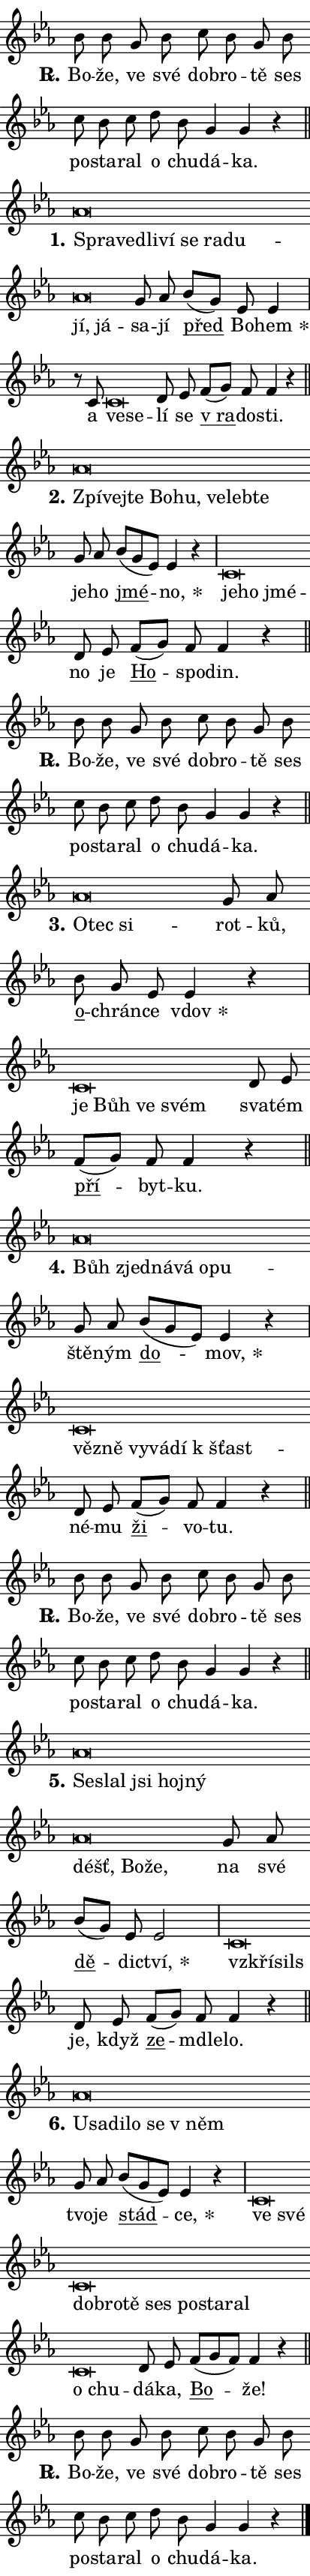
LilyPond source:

\version "2.22.1"
\header { tagline = "" }
\paper {
  indent = 0\cm
  top-margin = 0\cm
  right-margin = 0\cm
  bottom-margin = 0\cm
  left-margin = 0\cm
  paper-width = 7\cm
  page-breaking = #ly:one-page-breaking
  system-system-spacing.basic-distance = #11
  score-system-spacing.basic-distance = #11
  ragged-last = ##f
}


%% Author: Thomas Morley
%% https://lists.gnu.org/archive/html/lilypond-user/2020-05/msg00002.html
#(define (line-position grob)
"Returns position of @var[grob} in current system:
   @code{'start}, if at first time-step
   @code{'end}, if at last time-step
   @code{'middle} otherwise
"
  (let* ((col (ly:item-get-column grob))
         (ln (ly:grob-object col 'left-neighbor))
         (rn (ly:grob-object col 'right-neighbor))
         (col-to-check-left (if (ly:grob? ln) ln col))
         (col-to-check-right (if (ly:grob? rn) rn col))
         (break-dir-left
           (and
             (ly:grob-property col-to-check-left 'non-musical #f)
             (ly:item-break-dir col-to-check-left)))
         (break-dir-right
           (and
             (ly:grob-property col-to-check-right 'non-musical #f)
             (ly:item-break-dir col-to-check-right))))
        (cond ((eqv? 1 break-dir-left) 'start)
              ((eqv? -1 break-dir-right) 'end)
              (else 'middle))))

#(define (tranparent-at-line-position vctor)
  (lambda (grob)
  "Relying on @code{line-position} select the relevant enry from @var{vctor}.
Used to determine transparency,"
    (case (line-position grob)
      ((end) (not (vector-ref vctor 0)))
      ((middle) (not (vector-ref vctor 1)))
      ((start) (not (vector-ref vctor 2))))))

noteHeadBreakVisibility =
#(define-music-function (break-visibility)(vector?)
"Makes @code{NoteHead}s transparent relying on @var{break-visibility}"
#{
  \override NoteHead.transparent =
    #(tranparent-at-line-position break-visibility)
#})

#(define delete-ledgers-for-transparent-note-heads
  (lambda (grob)
    "Reads whether a @code{NoteHead} is transparent.
If so this @code{NoteHead} is removed from @code{'note-heads} from
@var{grob}, which is supposed to be @code{LedgerLineSpanner}.
As a result ledgers are not printed for this @code{NoteHead}"
    (let* ((nhds-array (ly:grob-object grob 'note-heads))
           (nhds-list
             (if (ly:grob-array? nhds-array)
                 (ly:grob-array->list nhds-array)
                 '()))
           ;; Relies on the transparent-property being done before
           ;; Staff.LedgerLineSpanner.after-line-breaking is executed.
           ;; This is fragile ...
           (to-keep
             (remove
               (lambda (nhd)
                 (ly:grob-property nhd 'transparent #f))
               nhds-list)))
      ;; TODO find a better method to iterate over grob-arrays, similiar
      ;; to filter/remove etc for lists
      ;; For now rebuilt from scratch
      (set! (ly:grob-object grob 'note-heads)  '())
      (for-each
        (lambda (nhd)
          (ly:pointer-group-interface::add-grob grob 'note-heads nhd))
        to-keep))))

hideNotes = {
  \noteHeadBreakVisibility #begin-of-line-visible
}
unHideNotes = {
  \noteHeadBreakVisibility #all-visible
}

% work-around for resetting accidentals
% https://lilypond.org/doc/v2.23/Documentation/notation/displaying-rhythms#unmetered-music
cadenzaMeasure = {
  \cadenzaOff
  \partial 1024 s1024
  \cadenzaOn
}

#(define-markup-command (accent layout props text) (markup?)
  "Underline accented syllable"
  (interpret-markup layout props
    #{\markup \override #'(offset . 4.3) \underline { #text }#}))

responsum = \markup \concat {
  "R" \hspace #-1.05 \path #0.1 #'((moveto 0 0.07) (lineto 0.9 0.8)) \hspace #0.05 "."
}

\layout {
    \context {
        \Staff
        \remove "Time_signature_engraver"
        \override LedgerLineSpanner.after-line-breaking = #delete-ledgers-for-transparent-note-heads
    }
    \context {
        \Voice {
            \override NoteHead.output-attributes = #'((class . "notehead"))
            \override Hairpin.height = #0.55
        }
    }
    \context {
        \Lyrics {
            \override StanzaNumber.output-attributes = #'((class . "stanzanumber"))
            \override LyricSpace.minimum-distance = #0.9
            \override LyricText.font-name = #"TeX Gyre Schola"
            \override LyricText.font-size = 1
            \override StanzaNumber.font-name = #"TeX Gyre Schola Bold"
            \override StanzaNumber.font-size = 1
        }
    }
}

% magnetic-lyrics.ily
%
%   written by
%     Jean Abou Samra <jean@abou-samra.fr>
%     Werner Lemberg <wl@gnu.org>
%
%   adapted by
%     Jiri Hon <jiri.hon@gmail.com>
%
% Version 2022-Apr-15

% https://www.mail-archive.com/lilypond-user@gnu.org/msg149350.html

#(define (Left_hyphen_pointer_engraver context)
   "Collect syllable-hyphen-syllable occurrences in lyrics and store
them in properties.  This engraver only looks to the left.  For
example, if the lyrics input is @code{foo -- bar}, it does the
following.

@itemize @bullet
@item
Set the @code{text} property of the @code{LyricHyphen} grob between
@q{foo} and @q{bar} to @code{foo}.

@item
Set the @code{left-hyphen} property of the @code{LyricText} grob with
text @q{foo} to the @code{LyricHyphen} grob between @q{foo} and
@q{bar}.
@end itemize

Use this auxiliary engraver in combination with the
@code{lyric-@/text::@/apply-@/magnetic-@/offset!} hook."
   (let ((hyphen #f)
         (text #f))
     (make-engraver
      (acknowledgers
       ((lyric-syllable-interface engraver grob source-engraver)
        (set! text grob)))
      (end-acknowledgers
       ((lyric-hyphen-interface engraver grob source-engraver)
        ;(when (not (grob::has-interface grob 'lyric-space-interface))
          (set! hyphen grob)));)
      ((stop-translation-timestep engraver)
       (when (and text hyphen)
         (ly:grob-set-object! text 'left-hyphen hyphen))
       (set! text #f)
       (set! hyphen #f)))))

#(define (lyric-text::apply-magnetic-offset! grob)
   "If the space between two syllables is less than the value in
property @code{LyricText@/.details@/.squash-threshold}, move the right
syllable to the left so that it gets concatenated with the left
syllable.

Use this function as a hook for
@code{LyricText@/.after-@/line-@/breaking} if the
@code{Left_@/hyphen_@/pointer_@/engraver} is active."
   (let ((hyphen (ly:grob-object grob 'left-hyphen #f)))
     (when hyphen
       (let ((left-text (ly:spanner-bound hyphen LEFT)))
         (when (grob::has-interface left-text 'lyric-syllable-interface)
           (let* ((common (ly:grob-common-refpoint grob left-text X))
                  (this-x-ext (ly:grob-extent grob common X))
                  (left-x-ext
                   (begin
                     ;; Trigger magnetism for left-text.
                     (ly:grob-property left-text 'after-line-breaking)
                     (ly:grob-extent left-text common X)))
                  ;; `delta` is the gap width between two syllables.
                  (delta (- (interval-start this-x-ext)
                            (interval-end left-x-ext)))
                  (details (ly:grob-property grob 'details))
                  (threshold (assoc-get 'squash-threshold details 0.2)))
             (when (< delta threshold)
               (let* (;; We have to manipulate the input text so that
                      ;; ligatures crossing syllable boundaries are not
                      ;; disabled.  For languages based on the Latin
                      ;; script this is essentially a beautification.
                      ;; However, for non-Western scripts it can be a
                      ;; necessity.
                      (lt (ly:grob-property left-text 'text))
                      (rt (ly:grob-property grob 'text))
                      (is-space (grob::has-interface hyphen 'lyric-space-interface))
                      (space (if is-space " " ""))
                      (space-markup (grob-interpret-markup grob " "))
                      (space-size (interval-length (ly:stencil-extent space-markup X)))
                      (extra-delta (if is-space space-size 0))
                      ;; Append new syllable.
                      (ltrt-space (if (and (string? lt) (string? rt))
                                (string-append lt space rt)
                                (make-concat-markup (list lt space rt))))
                      ;; Right-align `ltrt` to the right side.
                      (ltrt-space-markup (grob-interpret-markup
                               grob
                               (make-translate-markup
                                (cons (interval-length this-x-ext) 0)
                                (make-right-align-markup ltrt-space)))))
                 (begin
                   ;; Don't print `left-text`.
                   (ly:grob-set-property! left-text 'stencil #f)
                   ;; Set text and stencil (which holds all collected
                   ;; syllables so far) and shift it to the left.
                   (ly:grob-set-property! grob 'text ltrt-space)
                   (ly:grob-set-property! grob 'stencil ltrt-space-markup)
                   (ly:grob-translate-axis! grob (- (- delta extra-delta)) X))))))))))


#(define (lyric-hyphen::displace-bounds-first grob)
   ;; Make very sure this callback isn't triggered too early.
   (let ((left (ly:spanner-bound grob LEFT))
         (right (ly:spanner-bound grob RIGHT)))
     (ly:grob-property left 'after-line-breaking)
     (ly:grob-property right 'after-line-breaking)
     (ly:lyric-hyphen::print grob)))

squashThreshold = #0.4

\layout {
  \context {
    \Lyrics
    \consists #Left_hyphen_pointer_engraver
    \override LyricText.after-line-breaking =
      #lyric-text::apply-magnetic-offset!
    \override LyricHyphen.stencil = #lyric-hyphen::displace-bounds-first
    \override LyricText.details.squash-threshold = \squashThreshold
    \override LyricHyphen.minimum-distance = 0
    \override LyricHyphen.minimum-length = \squashThreshold
  }
}

squash = \override LyricText.details.squash-threshold = 9999
unSquash = \override LyricText.details.squash-threshold = \squashThreshold

left = \override LyricText.self-alignment-X = #LEFT
unLeft = \revert LyricText.self-alignment-X

starOffset = #(lambda (grob) 
                (let ((x_offset (ly:self-alignment-interface::aligned-on-x-parent grob)))
                  (if (= x_offset 0) 0 (+ x_offset 1.2))))

star = #(define-music-function (syllable)(string?)
"Append star separator at the end of a syllable"
#{
  \once \override LyricText.X-offset = #starOffset
  \lyricmode { \markup {
    #syllable
    \override #'((font-name . "TeX Gyre Schola Bold")) \hspace #0.2 \lower #0.65 \larger "*"
  } }
#})

starAccent = #(define-music-function (syllable)(string?)
"Append star separator at the end of a syllable and make accent"
#{
  \once \override LyricText.X-offset = #starOffset
  \lyricmode { \markup {
    \accent #syllable
    \override #'((font-name . "TeX Gyre Schola Bold")) \hspace #0.2 \lower #0.65 \larger "*"
  } }
#})

breath = #(define-music-function (syllable)(string?)
"Append breathing indicator at the end of a syllable"
#{
  \lyricmode { \markup { #syllable "+" } }
#})

optionalBreath = #(define-music-function (syllable)(string?)
"Append optional breathing indicator at the end of a syllable"
#{
  \lyricmode { \markup { #syllable "(+)" } }
#})


\score {
    <<
        \new Voice = "melody" { \cadenzaOn \key es \major \relative { bes'8 bes g bes c bes g bes \bar "" c bes c \bar "" d bes g4 g r \cadenzaMeasure \bar "||" \break }
\relative { as'\breve*1/16 \hideNotes \breve*1/16 \bar "" \breve*1/16 \bar "" \breve*1/16 \bar "" \breve*1/16 \bar "" \breve*1/16 \bar "" \breve*1/16 \bar "" \breve*1/16 \breve*1/16 \bar "" \unHideNotes g8 as \bar "" bes[( g)] es es4 \cadenzaMeasure \bar "|" r8 c8 c\breve*1/16 \hideNotes \breve*1/16 \bar "" \unHideNotes d8 es \bar "" f[( g)] f f4 r \cadenzaMeasure \bar "||" \break }
\relative { as'\breve*1/16 \hideNotes \breve*1/16 \bar "" \breve*1/16 \bar "" \breve*1/16 \bar "" \breve*1/16 \bar "" \breve*1/16 \bar "" \breve*1/16 \breve*1/16 \bar "" \unHideNotes g8 as \bar "" bes[( g es)] es4 r \cadenzaMeasure \bar "|" c\breve*1/16 \hideNotes \breve*1/16 \breve*1/16 \bar "" \unHideNotes d8 es \bar "" f[( g)] f f4 r \cadenzaMeasure \bar "||" \break }
\relative { bes'8 bes g bes c bes g bes \bar "" c bes c \bar "" d bes g4 g r \cadenzaMeasure \bar "||" \break }
\relative { as'\breve*1/16 \hideNotes \breve*1/16 \breve*1/16 \bar "" \unHideNotes g8 as \bar "" bes g es es4 r \cadenzaMeasure \bar "|" c\breve*1/16 \hideNotes \breve*1/16 \bar "" \breve*1/16 \breve*1/16 \bar "" \unHideNotes d8 es \bar "" f[( g)] f f4 r \cadenzaMeasure \bar "||" \break }
\relative { as'\breve*1/16 \hideNotes \breve*1/16 \bar "" \breve*1/16 \bar "" \breve*1/16 \bar "" \breve*1/16 \breve*1/16 \bar "" \unHideNotes g8 as \bar "" bes[( g es)] es4 r \cadenzaMeasure \bar "|" c\breve*1/16 \hideNotes \breve*1/16 \bar "" \breve*1/16 \bar "" \breve*1/16 \bar "" \breve*1/16 \breve*1/16 \bar "" \unHideNotes d8 es \bar "" f[( g)] f f4 r \cadenzaMeasure \bar "||" \break }
\relative { bes'8 bes g bes c bes g bes \bar "" c bes c \bar "" d bes g4 g r \cadenzaMeasure \bar "||" \break }
\relative { as'\breve*1/16 \hideNotes \breve*1/16 \bar "" \breve*1/16 \bar "" \breve*1/16 \bar "" \breve*1/16 \bar "" \breve*1/16 \bar "" \breve*1/16 \breve*1/16 \bar "" \unHideNotes g8 as \bar "" bes[( g)] es es2 \cadenzaMeasure \bar "|" c\breve*1/16 \hideNotes \breve*1/16 \bar "" \unHideNotes d8 es \bar "" f[( g)] f f4 r \cadenzaMeasure \bar "||" \break }
\relative { as'\breve*1/16 \hideNotes \breve*1/16 \bar "" \breve*1/16 \bar "" \breve*1/16 \bar "" \breve*1/16 \breve*1/16 \bar "" \unHideNotes g8 as \bar "" bes[( g es)] es4 r \cadenzaMeasure \bar "|" c\breve*1/16 \hideNotes \breve*1/16 \bar "" \breve*1/16 \bar "" \breve*1/16 \bar "" \breve*1/16 \bar "" \breve*1/16 \bar "" \breve*1/16 \bar "" \breve*1/16 \bar "" \breve*1/16 \bar "" \breve*1/16 \breve*1/16 \bar "" \unHideNotes d8 es \bar "" f[( g f)] f4 r \cadenzaMeasure \bar "||" \break }
\relative { bes'8 bes g bes c bes g bes \bar "" c bes c \bar "" d bes g4 g r \cadenzaMeasure \bar "||" \break } \bar "|." }
        \new Lyrics \lyricsto "melody" { \lyricmode { \set stanza = \responsum
Bo -- že, ve své dob -- ro -- tě ses po -- sta -- ral o chu -- dá -- ka.
\set stanza = "1."
\left Spra -- \squash ved -- li -- ví se ra -- du -- jí, já -- \unLeft \unSquash sa -- jí \markup \accent před Bo -- \star hem a \left ve -- \squash se -- \unLeft \unSquash lí se \markup \accent "v ra" -- do -- sti.
\set stanza = "2."
\left Zpí -- \squash vej -- te Bo -- hu, ve -- leb -- te \unLeft \unSquash je -- ho \markup \accent jmé -- \star no, \left je -- \squash ho jmé -- \unLeft \unSquash no je \markup \accent Ho -- spo -- din.
\set stanza = \responsum
Bo -- že, ve své dob -- ro -- tě ses po -- sta -- ral o chu -- dá -- ka.
\set stanza = "3."
\left O -- \squash tec si -- \unLeft \unSquash rot -- ků, \markup \accent o -- chrán -- ce \star vdov \left je \squash Bůh ve svém \unLeft \unSquash sva -- tém \markup \accent pří -- byt -- ku.
\set stanza = "4."
\left Bůh \squash zjed -- ná -- vá o -- pu -- \unLeft \unSquash ště -- ným \markup \accent do -- \star mov, \left věz -- \squash ně vy -- vá -- dí "k šťast" -- \unLeft \unSquash né -- mu \markup \accent ži -- vo -- tu.
\set stanza = \responsum
Bo -- že, ve své dob -- ro -- tě ses po -- sta -- ral o chu -- dá -- ka.
\set stanza = "5."
\left Se -- \squash slal jsi hoj -- ný déšť, Bo -- že, \unLeft \unSquash na své \markup \accent dě -- dic -- \star tví, \left vzkří -- \squash sils \unLeft \unSquash je, když \markup \accent ze -- mdle -- lo.
\set stanza = "6."
\left U -- \squash sa -- di -- lo se "v něm" \unLeft \unSquash tvo -- je \markup \accent stád -- \star ce, \left ve \squash své dob -- ro -- tě ses po -- sta -- ral o chu -- \unLeft \unSquash dá -- ka, \markup \accent Bo -- že!
\set stanza = \responsum
Bo -- že, ve své dob -- ro -- tě ses po -- sta -- ral o chu -- dá -- ka. } }
    >>
    \layout {}
}
